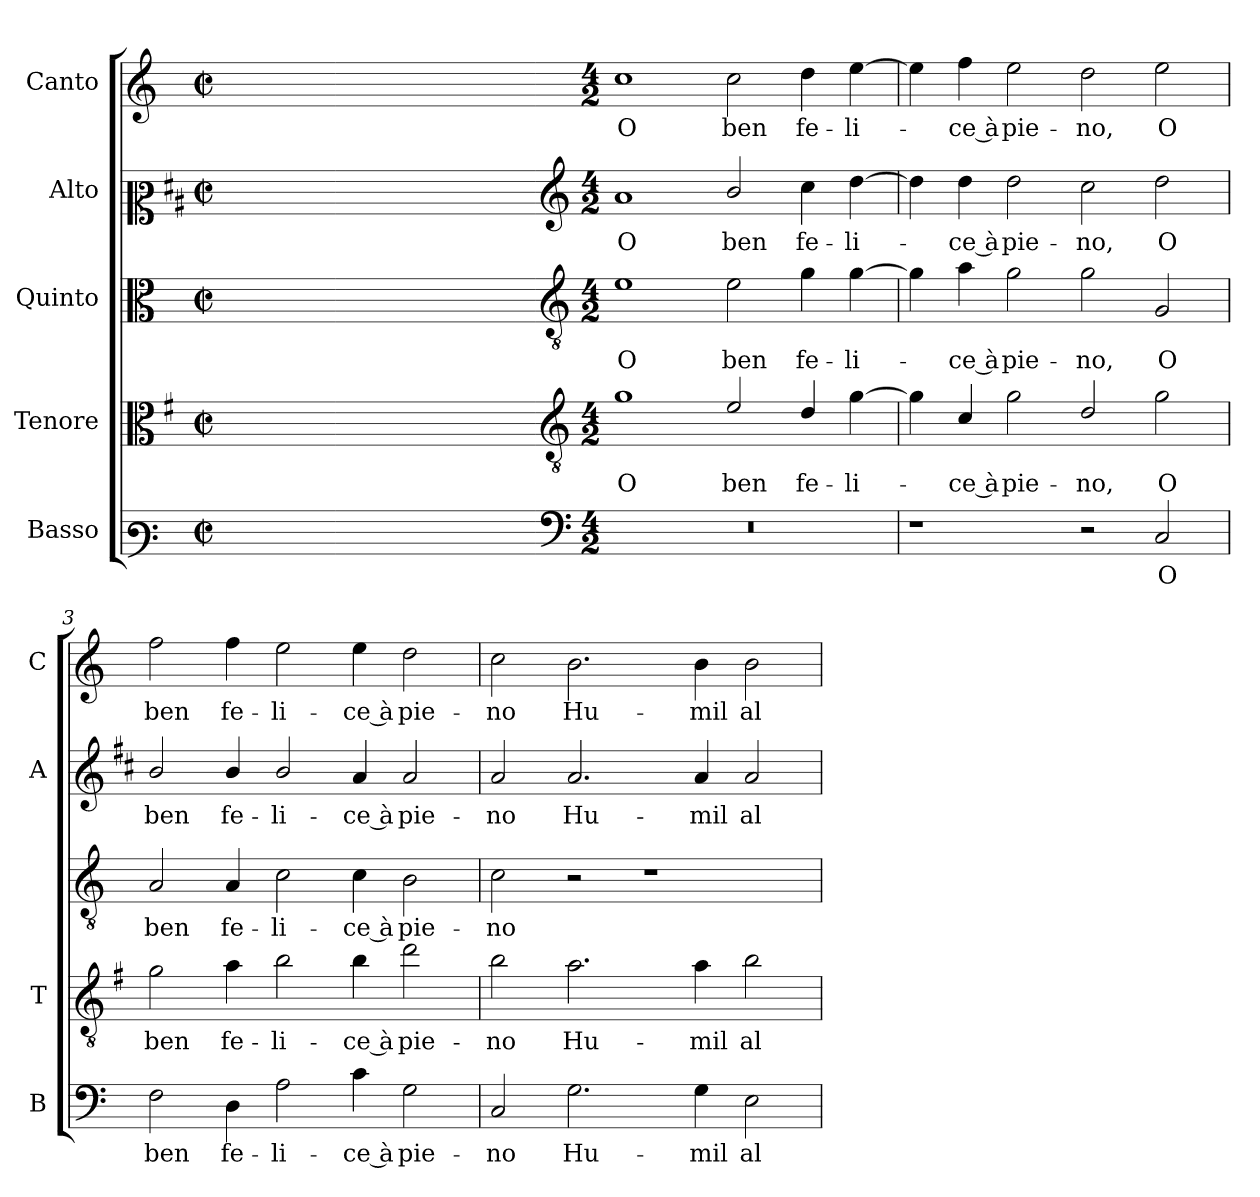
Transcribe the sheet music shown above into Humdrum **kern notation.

**kern	**text	**kern	**text	**kern	**text	**kern	**text	**kern	**text
*part5	*part5	*part4	*part4	*part3	*part3	*part2	*part2	*part1	*part1
*staff5	*staff5	*staff4	*staff4	*staff3	*staff3	*staff2	*staff2	*staff1	*staff1
*I"Basso	*	*I"Tenore	*	*I"Quinto	*	*I"Alto	*	*I"Canto	*
*I'B	*	*I'T	*	*	*	*I'A	*	*I'C	*
*clefF3	*	*clefC3	*	*clefC3	*	*clefC2	*	*clefG2	*
*	*	*ITrd4c7	*	*	*	*ITrd1c2	*	*	*
*k[]	*	*k[]	*	*k[]	*	*k[]	*	*k[]	*
*C:	*	*C:	*	*C:	*	*C:	*	*C:	*
*M2/2	*	*M2/2	*	*M2/2	*	*M2/2	*	*M2/2	*
*met(c|)	*	*met(c|)	*	*met(c|)	*	*met(c|)	*	*met(c|)	*
=	=	=	=	=	=	=	=	=	=
1ryy	.	1ryy	.	1ryy	.	1ryy	.	1ryy	.
=1X-	=1X-	=1X-	=1X-	=1X-	=1X-	=1X-	=1X-	=1X-	=1X-
4ryy	.	4ryy	.	4ryy	.	4ryy	.	4ryy	.
4ryy	.	4ryy	.	4ryy	.	4ryy	.	4ryy	.
4ryy	.	4ryy	.	4ryy	.	4ryy	.	4ryy	.
4ryy	.	4ryy	.	4ryy	.	4ryy	.	4ryy	.
=1-	=1-	=1-	=1-	=1-	=1-	=1-	=1-	=1-	=1-
*clefF4	*	*clefGv2	*	*clefGv2	*	*clefG2	*	*	*
*M4/2	*	*M4/2	*	*M4/2	*	*M4/2	*	*M4/2	*
!	!	!	!LO:LY:b	!	!LO:LY:b	!	!LO:LY:b	!	!LO:LY:b
0r	.	1c	O	1e	O	1g	O	1cc	O
!	!	!	!LO:LY:b	!	!LO:LY:b	!	!LO:LY:b	!	!LO:LY:b
.	.	2A/	ben	2e\	ben	2a/	ben	2cc\	ben
!	!	!	!LO:LY:b	!	!LO:LY:b	!	!LO:LY:b	!	!LO:LY:b
.	.	4G/	fe-	4g\	fe-	4b\	fe-	4dd\	fe-
!	!	!	!LO:LY:b	!	!LO:LY:b	!	!LO:LY:b	!	!LO:LY:b
.	.	[4c\	-li-	[4g\	-li-	[4cc\	-li-	[4ee\	-li-
=2	=2	=2	=2	=2	=2	=2	=2	=2	=2
1r	.	4c\]	.	4g\]	.	4cc\]	.	4ee\]	.
!	!	!	!LO:LY:b	!	!LO:LY:b	!	!LO:LY:b	!	!LO:LY:b
.	.	4F/	-ce à	4a\	-ce à	4cc\	-ce à	4ff\	-ce à
!	!	!	!LO:LY:b	!	!LO:LY:b	!	!LO:LY:b	!	!LO:LY:b
.	.	2c\	pie-	2g\	pie-	2cc\	pie-	2ee\	pie-
!	!	!	!LO:LY:b	!	!LO:LY:b	!	!LO:LY:b	!	!LO:LY:b
2r	.	2G/	-no,	2g\	-no,	2b\	-no,	2dd\	-no,
!	!LO:LY:b	!	!LO:LY:b	!	!LO:LY:b	!	!LO:LY:b	!	!LO:LY:b
2C/	O	2c\	O	2G/	O	2cc\	O	2ee\	O
=3	=3	=3	=3	=3	=3	=3	=3	=3	=3
!	!LO:LY:b	!	!LO:LY:b	!	!LO:LY:b	!	!LO:LY:b	!	!LO:LY:b
2F\	ben	2c\	ben	2A/	ben	2a/	ben	2ff\	ben
!	!LO:LY:b	!	!LO:LY:b	!	!LO:LY:b	!	!LO:LY:b	!	!LO:LY:b
4D\	fe-	4d\	fe-	4A/	fe-	4a/	fe-	4ff\	fe-
!	!LO:LY:b	!	!LO:LY:b	!	!LO:LY:b	!	!LO:LY:b	!	!LO:LY:b
2A\	-li-	2e\	-li-	2c\	-li-	2a/	-li-	2ee\	-li-
!	!LO:LY:b	!	!LO:LY:b	!	!LO:LY:b	!	!LO:LY:b	!	!LO:LY:b
4c\	-ce à	4e\	-ce à	4c\	-ce à	4g/	-ce à	4ee\	-ce à
!	!LO:LY:b	!	!LO:LY:b	!	!LO:LY:b	!	!LO:LY:b	!	!LO:LY:b
2G\	pie-	2g\	pie-	2B\	pie-	2g/	pie-	2dd\	pie-
=4	=4	=4	=4	=4	=4	=4	=4	=4	=4
!	!LO:LY:b	!	!LO:LY:b	!	!LO:LY:b	!	!LO:LY:b	!	!LO:LY:b
2C/	-no	2e\	-no	2c\	-no	2g/	-no	2cc\	-no
!	!LO:LY:b	!	!LO:LY:b	!	!	!	!LO:LY:b	!	!LO:LY:b
2.G\	Hu-	2.d\	Hu-	2r	.	2.g/	Hu-	2.b\	Hu-
.	.	.	.	1r	.	.	.	.	.
!	!LO:LY:b	!	!LO:LY:b	!	!	!	!LO:LY:b	!	!LO:LY:b
4G\	-mil	4d\	-mil	.	.	4g/	-mil	4b\	-mil
!	!LO:LY:b	!	!LO:LY:b	!	!	!	!LO:LY:b	!	!LO:LY:b
2E\	al-	2e\	al-	.	.	2g/	al-	2b\	al-
=	=	=	=	=	=	=	=	=	=
*-	*-	*-	*-	*-	*-	*-	*-	*-	*-
